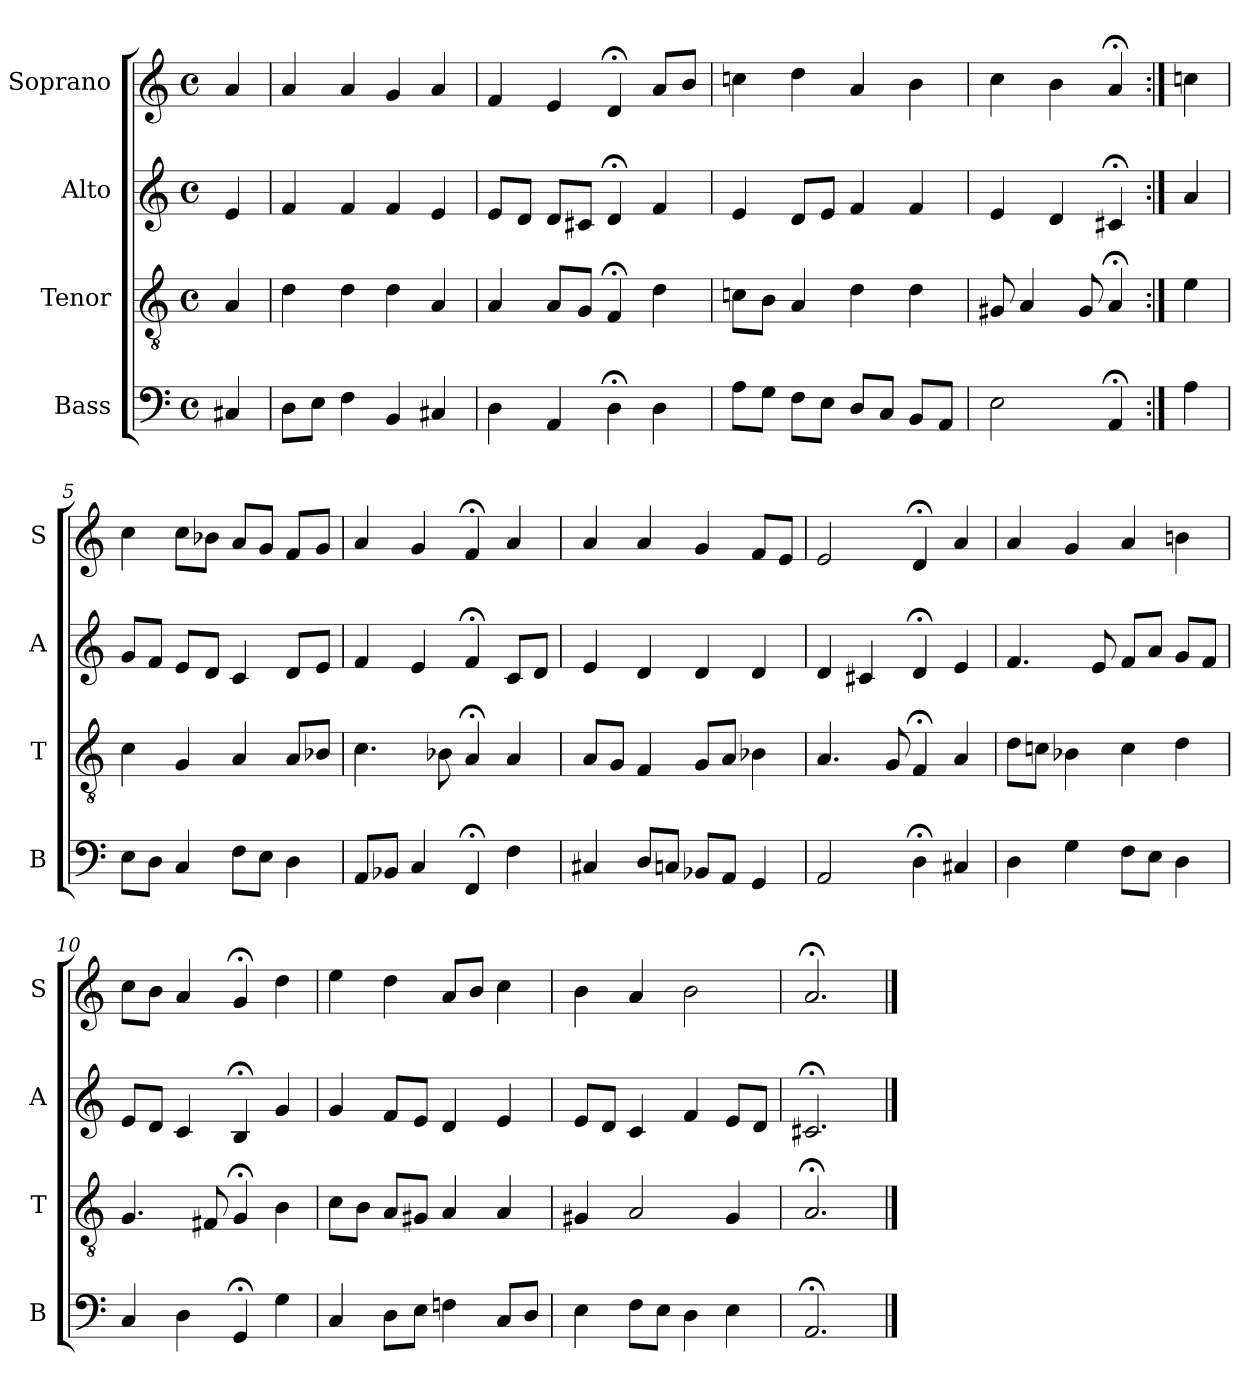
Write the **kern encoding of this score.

**kern	**kern	**kern	**kern
*part4	*part3	*part2	*part1
*staff4	*staff3	*staff2	*staff1
*I"Bass	*I"Tenor	*I"Alto	*I"Soprano
*I'B	*I'T	*I'A	*I'S
*clefF4	*clefGv2	*clefG2	*clefG2
*k[]	*k[]	*k[]	*k[]
*a:	*a:	*a:	*a:
*M4/4	*M4/4	*M4/4	*M4/4
*met(c)	*met(c)	*met(c)	*met(c)
*MM100	*MM100	*MM100	*MM100
=	=	=	=
4C#X	4A	4e	4a
=1	=1	=1	=1
8DL	4d	4f	4a
8EJ	.	.	.
4F	4d	4f	4a
4BB	4d	4f	4g
4C#X	4A	4e	4a
=2	=2	=2	=2
4D	4A	8eL	4f
.	.	8dJ	.
4AA	8AL	8dL	4e
.	8GJ	8c#XJ	.
4D;<	4F;<	4d;<	4d;<
4D	4d	4f	8aL
.	.	.	8bJ
=3	=3	=3	=3
8AL	8cnL	4e	4ccn
8GJ	8BJ	.	.
8FL	4A	8dL	4dd
8EJ	.	8eJ	.
8DL	4d	4f	4a
8CJ	.	.	.
8BBiL	4di	4fi	4bi
8AAJ	.	.	.
=4	=4	=4	=4
2E	8G#X	4e	4cc
.	4A	.	.
.	.	4d	4b
.	8G#	.	.
4AA;<	4A;<	4c#X;<	4a;<
=:|!	=:|!	=:|!	=:|!
4A	4e	4a	4ccn
=5	=5	=5	=5
8EL	4c	8gL	4cc
8DJ	.	8fJ	.
4C	4G	8eL	8ccL
.	.	8dJ	8b-XJ
8FL	4A	4c	8aL
8EJ	.	.	8gJ
4D	8AL	8dL	8fL
.	8B-XJ	8eJ	8gJ
=6	=6	=6	=6
8AAL	4.c	4f	4a
8BB-XJ	.	.	.
4C	.	4e	4g
.	8B-X	.	.
4FF;<	4A;<	4f;<	4f;<
4F	4A	8cL	4a
.	.	8dJ	.
=7	=7	=7	=7
4C#X	8AL	4e	4a
.	8GJ	.	.
8DL	4F	4d	4a
8CnJ	.	.	.
8BB-XL	8GL	4d	4g
8AAJ	8AJ	.	.
4GG	4B-X	4d	8fL
.	.	.	8eJ
=8	=8	=8	=8
2AA	4.A	4d	2e
.	.	4c#X	.
.	8G	.	.
4D;<	4F;<	4d;<	4d;<
4C#X	4A	4e	4a
=9	=9	=9	=9
4D	8dL	4.f	4a
.	8cnJ	.	.
4G	4B-X	.	4g
.	.	8e	.
8FL	4c	8fL	4a
8EJ	.	8aJ	.
4D	4d	8gL	4bn
.	.	8fJ	.
=10	=10	=10	=10
4C	4.G	8eL	8ccL
.	.	8dJ	8bJ
4D	.	4c	4a
.	8F#X	.	.
4GG;<	4G;<	4B;<	4g;<
4G	4B	4g	4dd
=11	=11	=11	=11
4C	8cL	4g	4ee
.	8BJ	.	.
8DL	8AL	8fL	4dd
8EJ	8G#XJ	8eJ	.
4Fn	4A	4d	8aL
.	.	.	8bJ
8CL	4A	4e	4cc
8DJ	.	.	.
=12	=12	=12	=12
4E	4G#X	8eL	4b
.	.	8dJ	.
8FL	2A	4c	4a
8EJ	.	.	.
4D	.	4f	2b
4E	4G#	8eL	.
.	.	8dJ	.
=13	=13	=13	=13
2.AA;<	2.A;<	2.c#X;<	2.a;<
==	==	==	==
*-	*-	*-	*-
